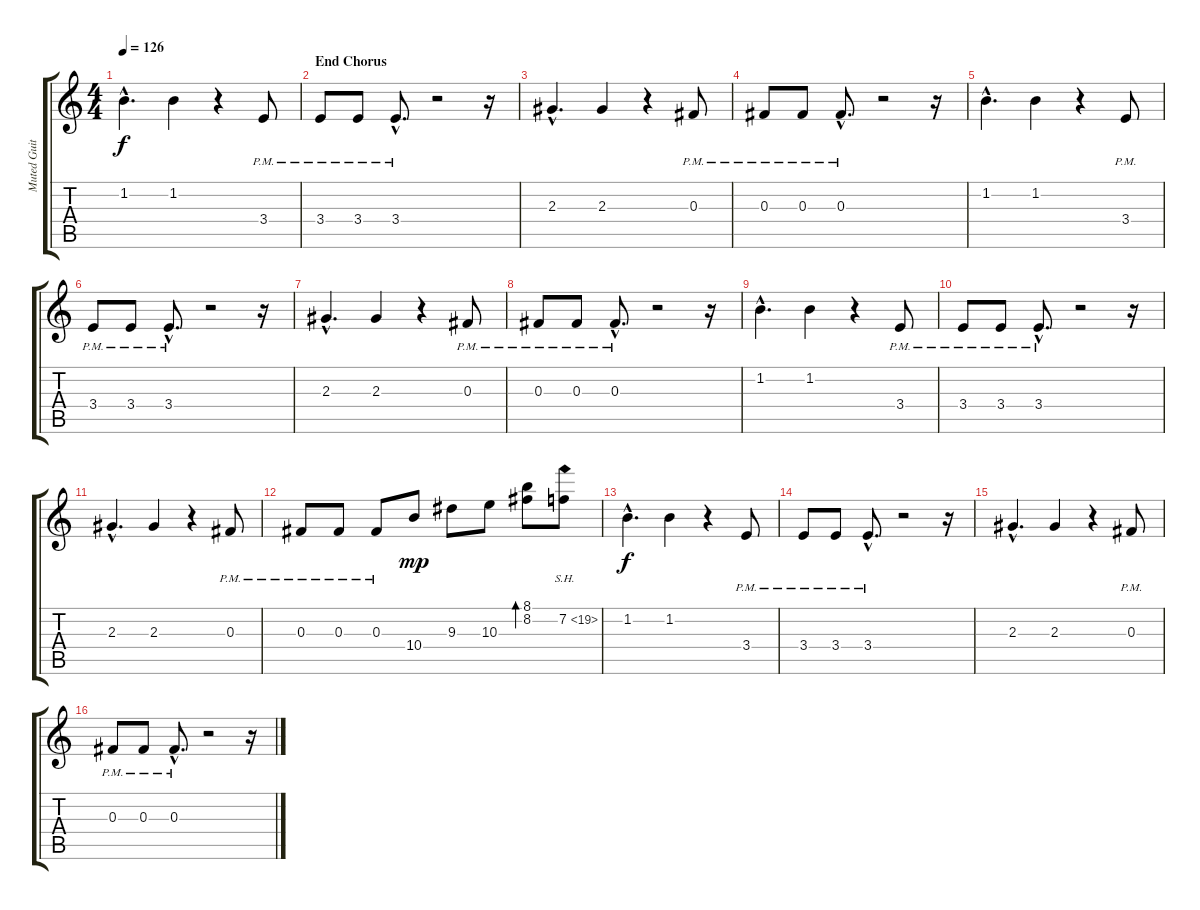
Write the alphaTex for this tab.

\track ("Muted Guitar" "Muted Guit") {instrument electricguitarmuted}
\staff {score tabs}
\tuning (Eb4 Bb3 Gb3 Db3 Ab2 Eb2) {hide}
\ts (4 4)
\tempo 126
\clef g2
\ks c
1.2{hac}.4{d dy f} 1.2.4 r.4 3.4{pm}.8 |
\section ("" "End Chorus")
3.4{pm}.8 3.4{pm}.8 3.4{hac pm}.8{d} r.2 r.16 |
2.3{hac}.4{d} 2.3.4 r.4 0.3{pm}.8 |
0.3{pm}.8 0.3{pm}.8 0.3{hac pm}.8{d} r.2 r.16 |
1.2{hac}.4{d} 1.2.4 r.4 3.4{pm}.8 |
3.4{pm}.8 3.4{pm}.8 3.4{hac pm}.8{d} r.2 r.16 |
2.3{hac}.4{d} 2.3.4 r.4 0.3{pm}.8 |
0.3{pm}.8 0.3{pm}.8 0.3{hac pm}.8{d} r.2 r.16 |
1.2{hac}.4{d} 1.2.4 r.4 3.4{pm}.8 |
3.4{pm}.8 3.4{pm}.8 3.4{hac pm}.8{d} r.2 r.16 |
2.3{hac}.4{d} 2.3.4 r.4 0.3{pm}.8 |
0.3{pm}.8 0.3{pm}.8 0.3{pm}.8 10.4.8{dy mp} 9.3.8 10.3.8 (8.1 8.2).8{bd 120} 7.2{sh 12}.8 |
1.2{hac}.4{d dy f} 1.2.4 r.4 3.4{pm}.8 |
3.4{pm}.8 3.4{pm}.8 3.4{hac pm}.8{d} r.2 r.16 |
2.3{hac}.4{d} 2.3.4 r.4 0.3{pm}.8 |
0.3{pm}.8 0.3{pm}.8 0.3{hac pm}.8{d} r.2 r.16
